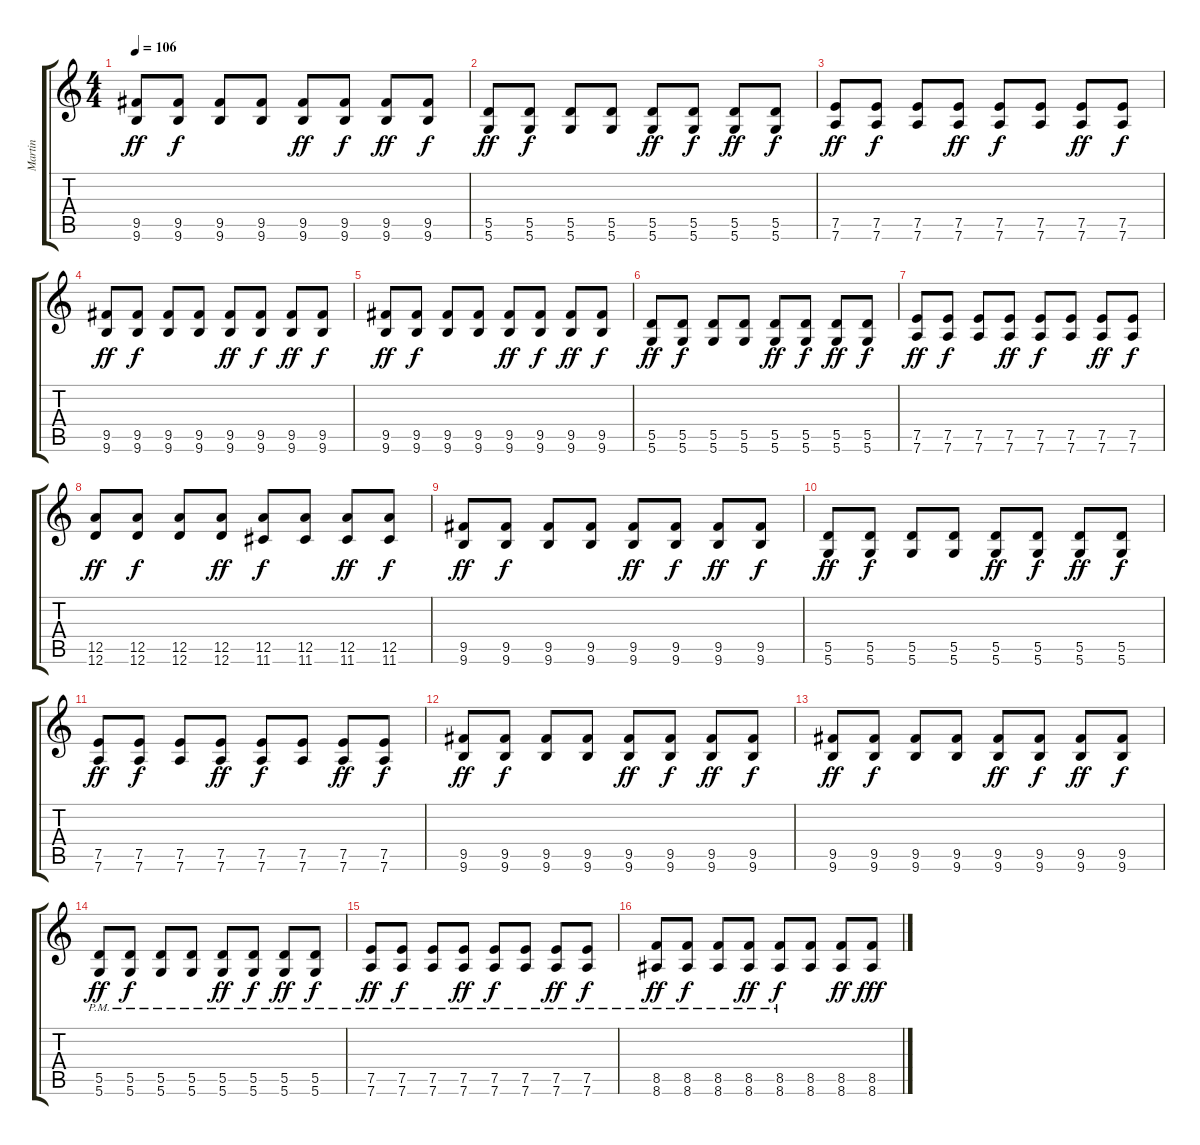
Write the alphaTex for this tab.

\track ("Martin" "Martin") {instrument overdrivenguitar}
\staff {score tabs}
\tuning (E4 B3 G3 D3 A2 D2) {hide}
\ts (4 4)
\tempo 106
\clef g2
\ks c
(9.5 9.6).8{dy ff} (9.5 9.6).8{dy f} (9.5 9.6).8 (9.5 9.6).8 (9.5 9.6).8{dy ff} (9.5 9.6).8{dy f} (9.5 9.6).8{dy ff} (9.5 9.6).8{dy f} |
(5.5 5.6).8{dy ff} (5.5 5.6).8{dy f} (5.5 5.6).8 (5.5 5.6).8 (5.5 5.6).8{dy ff} (5.5 5.6).8{dy f} (5.5 5.6).8{dy ff} (5.5 5.6).8{dy f} |
(7.5 7.6).8{dy ff} (7.5 7.6).8{dy f} (7.5 7.6).8 (7.5 7.6).8{dy ff} (7.5 7.6).8{dy f} (7.5 7.6).8 (7.5 7.6).8{dy ff} (7.5 7.6).8{dy f} |
(9.5 9.6).8{dy ff} (9.5 9.6).8{dy f} (9.5 9.6).8 (9.5 9.6).8 (9.5 9.6).8{dy ff} (9.5 9.6).8{dy f} (9.5 9.6).8{dy ff} (9.5 9.6).8{dy f} |
(9.5 9.6).8{dy ff} (9.5 9.6).8{dy f} (9.5 9.6).8 (9.5 9.6).8 (9.5 9.6).8{dy ff} (9.5 9.6).8{dy f} (9.5 9.6).8{dy ff} (9.5 9.6).8{dy f} |
(5.5 5.6).8{dy ff} (5.5 5.6).8{dy f} (5.5 5.6).8 (5.5 5.6).8 (5.5 5.6).8{dy ff} (5.5 5.6).8{dy f} (5.5 5.6).8{dy ff} (5.5 5.6).8{dy f} |
(7.5 7.6).8{dy ff} (7.5 7.6).8{dy f} (7.5 7.6).8 (7.5 7.6).8{dy ff} (7.5 7.6).8{dy f} (7.5 7.6).8 (7.5 7.6).8{dy ff} (7.5 7.6).8{dy f} |
(12.5 12.6).8{dy ff} (12.5 12.6).8{dy f} (12.5 12.6).8 (12.5 12.6).8{dy ff} (12.5 11.6).8{dy f} (12.5 11.6).8 (12.5 11.6).8{dy ff} (12.5 11.6).8{dy f} |
(9.5 9.6).8{dy ff} (9.5 9.6).8{dy f} (9.5 9.6).8 (9.5 9.6).8 (9.5 9.6).8{dy ff} (9.5 9.6).8{dy f} (9.5 9.6).8{dy ff} (9.5 9.6).8{dy f} |
(5.5 5.6).8{dy ff} (5.5 5.6).8{dy f} (5.5 5.6).8 (5.5 5.6).8 (5.5 5.6).8{dy ff} (5.5 5.6).8{dy f} (5.5 5.6).8{dy ff} (5.5 5.6).8{dy f} |
(7.5 7.6).8{dy ff} (7.5 7.6).8{dy f} (7.5 7.6).8 (7.5 7.6).8{dy ff} (7.5 7.6).8{dy f} (7.5 7.6).8 (7.5 7.6).8{dy ff} (7.5 7.6).8{dy f} |
(9.5 9.6).8{dy ff} (9.5 9.6).8{dy f} (9.5 9.6).8 (9.5 9.6).8 (9.5 9.6).8{dy ff} (9.5 9.6).8{dy f} (9.5 9.6).8{dy ff} (9.5 9.6).8{dy f} |
(9.5 9.6).8{dy ff} (9.5 9.6).8{dy f} (9.5 9.6).8 (9.5 9.6).8 (9.5 9.6).8{dy ff} (9.5 9.6).8{dy f} (9.5 9.6).8{dy ff} (9.5 9.6).8{dy f} |
(5.5{pm} 5.6{pm}).8{dy ff} (5.5{pm} 5.6{pm}).8{dy f} (5.5{pm} 5.6{pm}).8 (5.5{pm} 5.6{pm}).8 (5.5{pm} 5.6{pm}).8{dy ff} (5.5{pm} 5.6{pm}).8{dy f} (5.5{pm} 5.6{pm}).8{dy ff} (5.5{pm} 5.6{pm}).8{dy f} |
(7.5{pm} 7.6{pm}).8{dy ff} (7.5{pm} 7.6{pm}).8{dy f} (7.5{pm} 7.6{pm}).8 (7.5{pm} 7.6{pm}).8{dy ff} (7.5{pm} 7.6{pm}).8{dy f} (7.5{pm} 7.6{pm}).8 (7.5{pm} 7.6{pm}).8{dy ff} (7.5{pm} 7.6{pm}).8{dy f} |
(8.5{pm} 8.6{pm}).8{dy ff} (8.5{pm} 8.6{pm}).8{dy f} (8.5{pm} 8.6{pm}).8 (8.5{pm} 8.6{pm}).8{dy ff} (8.5 8.6{pm}).8{dy f} (8.5 8.6).8 (8.5 8.6).8{dy ff} (8.5 8.6).8{dy fff}
